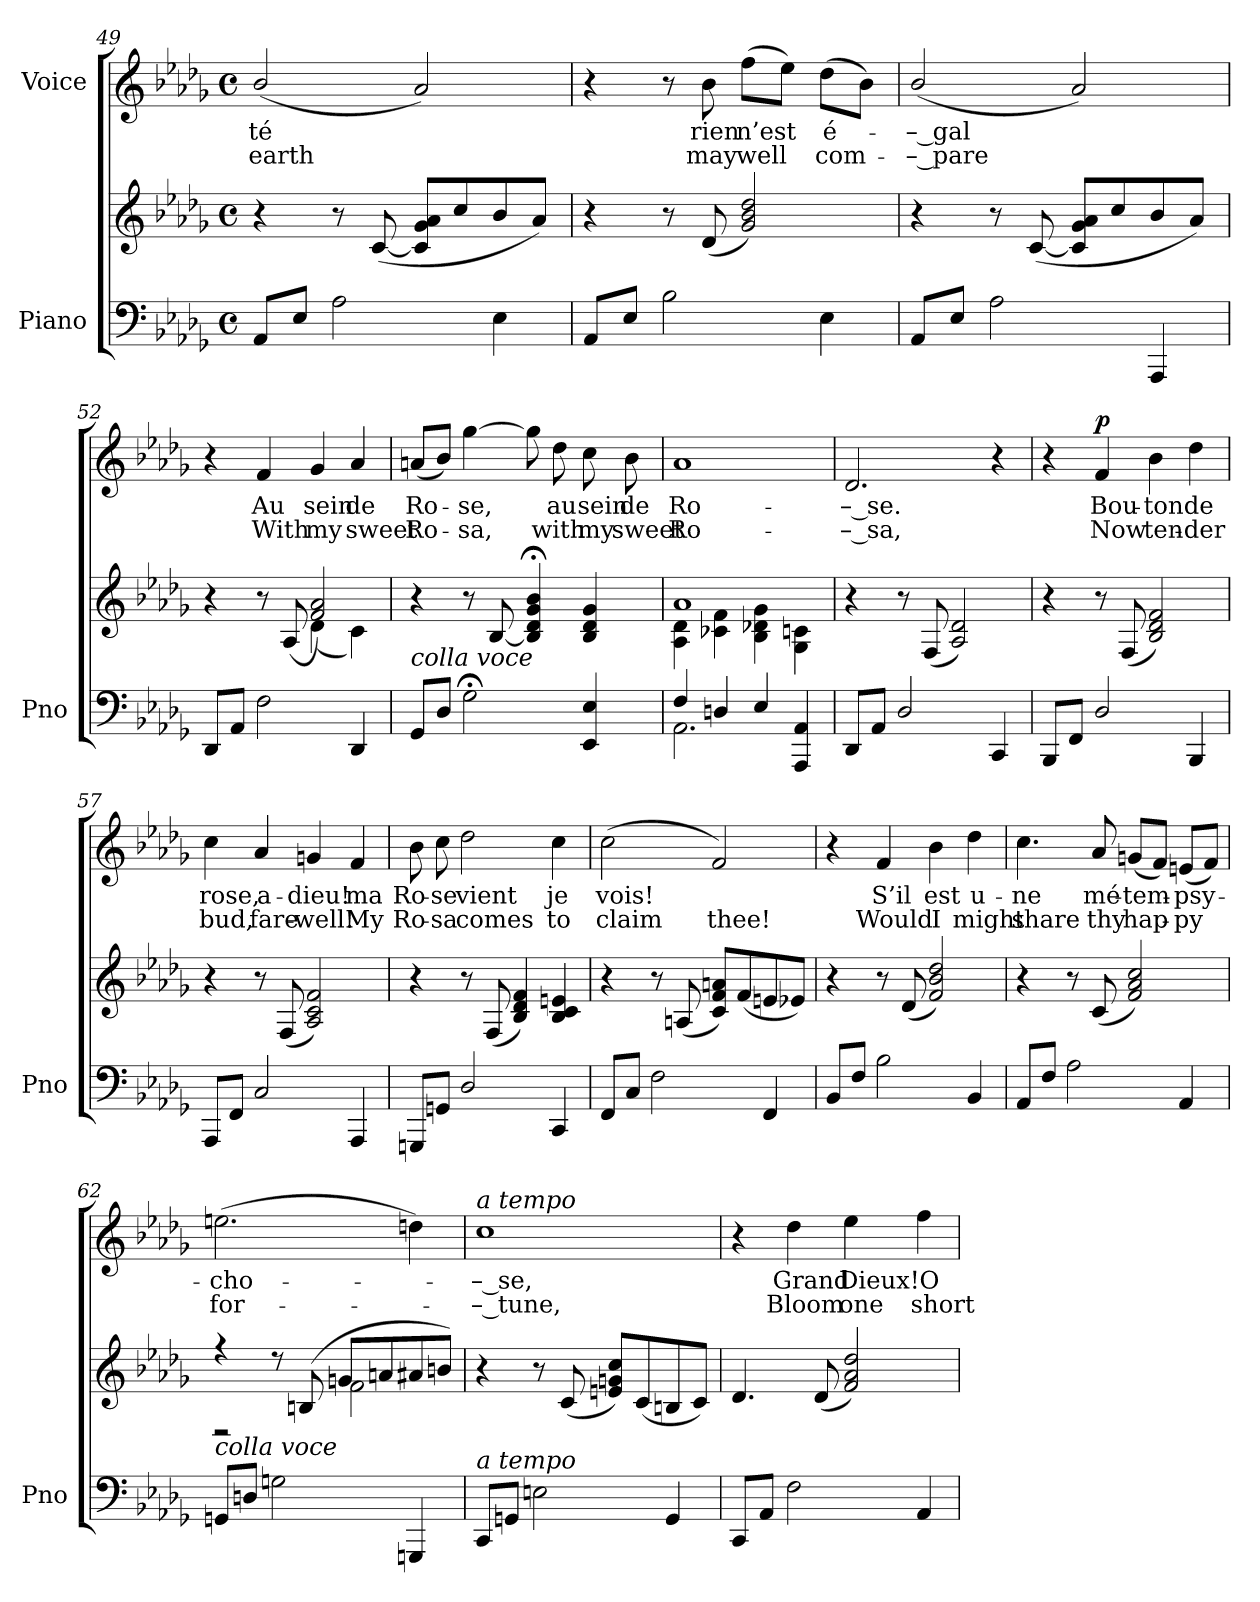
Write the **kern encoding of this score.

**kern	**kern	**kern	**text	**text	**dynam
*part2	*part2	*part1	*part1	*part1	*part1
*staff3	*staff2	*staff1	*staff1	*staff1	*staff1
*I"Piano	*	*I"Voice	*	*	*
*I'Pno	*	*	*	*	*
*clefF4	*clefG2	*clefG2	*	*	*
*k[b-e-a-d-g-]	*k[b-e-a-d-g-]	*k[b-e-a-d-g-]	*	*	*
*M4/4	*M4/4	*M4/4	*	*	*
*met(c)	*met(c)	*met(c)	*	*	*
=49	=49	=49	=49	=49	=49
8AA-/L	4r	(<2b-/	-té	-earth	.
8E-/J	.	.	.	.	.
2A-\	8r	.	.	.	.
.	(>[8c/	.	.	.	.
.	8c/] 8g-/ 8a-/L	2a-/)	.	.	.
.	8cc/	.	.	.	.
4E-\	8b-/	.	.	.	.
.	8a-/J)	.	.	.	.
=50	=50	=50	=50	=50	=50
8AA-/L	4r	4r	.	.	.
8E-/J	.	.	.	.	.
2B-\	8r	8r	.	.	.
.	(8d-/	8b-\	rien	may	.
.	2g-/ 2b-/ 2dd-/)	(8ff\L	n’est	well	.
.	.	8ee-\J)	.	.	.
4E-\	.	(8dd-\L	é-	com-	.
.	.	8b-\J)	.	.	.
=51	=51	=51	=51	=51	=51
8AA-/L	4r	(2b-/	-– gal	-– pare	.
8E-/J	.	.	.	.	.
2A-\	8r	.	.	.	.
.	(>[8c/	.	.	.	.
.	8c/] 8g-/ 8a-/L	2a-/)	.	.	.
.	8cc/	.	.	.	.
4AAA-/	8b-/	.	.	.	.
.	8a-/J)	.	.	.	.
=52	=52	=52	=52	=52	=52
*	*^	*	*	*	*
8DD-/L	4r	2ryy	4r	.	.	.
8AA-/J	.	.	.	.	.	.
2F\	8r	.	4f/	Au	With	.
.	(>8A-/	.	.	.	.	.
.	2f/ 2a-/)	(4d-\	4g-/	sein	my	.
4DD-/	.	4c\)	4a-/	de	sweet	.
=53	=53	=53	=53	=53	=53	=53
!LO:TX:i:t=colla voce	!	!	!	!	!	!
*	*v	*v	*	*	*	*
8GG-/L	4r	(8an/L	Ro-	Ro-	.
8D-/J	.	8b-/J)	.	.	.
2G-;<\	8r	[4gg-\	-se,	-sa,	.
.	[8B-/	.	.	.	.
.	4B-/];< 4d-/;< 4g-/;< 4b-/;<	8gg-\]	.	.	.
.	.	8dd-\	au	with	.
4EE-/ 4E-/	4B-/ 4d-/ 4g-/	8cc\	sein	my	.
.	.	8b-\	de	sweet	.
=54	=54	=54	=54	=54	=54
*^	*^	*	*	*	*
4F/	2.AA-\	1a-	4A-\ 4d-\	1a-	Ro-	Ro-	.
4Dn/	.	.	4c-X\ 4f\	.	.	.	.
4E-/	.	.	4B-\ 4d-X\ 4g-\	.	.	.	.
4AAA-/ 4AA-/	4ryy	.	4G-\ 4cn\	.	.	.	.
*v	*v	*	*	*	*	*	*
*	*v	*v	*	*	*	*
=55	=55	=55	=55	=55	=55
8DD-/L	4r	2.d-/	-– se.	-– sa,	.
8AA-/J	.	.	.	.	.
2D-/	8r	.	.	.	.
.	(8F/	.	.	.	.
.	2A-/ 2d-/)	.	.	.	.
4CC/	.	4r	.	.	.
=56	=56	=56	=56	=56	=56
8BBB-/L	4r	4r	.	.	.
8FF/J	.	.	.	.	.
!	!	!	!	!	!LO:DY:a
2D-/	8r	4f/	Bou-	Now	p
.	(8F/	.	.	.	.
.	2B-/ 2d-/ 2f/)	4b-\	-ton	ten-	.
4BBB-/	.	4dd-\	de	-der	.
=57	=57	=57	=57	=57	=57
8AAA-/L	4r	4cc\	rose,	bud,	.
8FF/J	.	.	.	.	.
2C/	8r	4a-/	a-	fare-	.
.	(8F/	.	.	.	.
.	2A-/ 2c/ 2f/)	4gn/	-dieu!	-well!	.
4AAA-/	.	4f/	ma	My	.
=58	=58	=58	=58	=58	=58
8GGGn/L	4r	8b-\	Ro-	Ro-	.
8GGn/J	.	8cc\	-se	-sa	.
2D-/	8r	2dd-\	vient	comes	.
.	(8F/	.	.	.	.
.	4B-/ 4d-/ 4f/)	.	.	.	.
4CC/	4B-/ 4c/ 4en/	4cc\	je	to	.
=59	=59	=59	=59	=59	=59
8FF/L	4r	(2cc\	vois!	claim	.
8C/J	.	.	.	.	.
2F\	8r	.	.	.	.
.	(>8An/	.	.	.	.
.	8c/ 8f/ 8an/L)	2f/)	.	thee!	.
.	(8f/	.	.	.	.
4FF/	8en/	.	.	.	.
.	8e-X/J)	.	.	.	.
=60	=60	=60	=60	=60	=60
8BB-/L	4r	4r	.	.	.
8F/J	.	.	.	.	.
2B-\	8r	4f/	S’il	Would	.
.	(8d-/	.	.	.	.
.	2f/ 2b-/ 2dd-/)	4b-\	est	I	.
4BB-/	.	4dd-\	u-	might	.
=61	=61	=61	=61	=61	=61
8AA-/L	4r	4.cc\	-ne	share	.
8F/J	.	.	.	.	.
2A-\	8r	.	.	.	.
.	(8c/	8a-/	mé-	thy	.
.	2f/ 2a-/ 2cc/)	(8gn/L	-tem-	hap-	.
.	.	8f/J)	.	.	.
4AA-/	.	(8en/L	-psy-	-py	.
.	.	8f/J)	.	.	.
=62	=62	=62	=62	=62	=62
*	*^	*	*	*	*
!LO:TX:i:t=colla voce	!	!	!	!	!	!
8GGn/L	4r	2r	(2.een\	-cho-	for-	.
8Dn/J	.	.	.	.	.	.
2Gn\	8r	.	.	.	.	.
.	(8Bn/	.	.	.	.	.
.	8gn/L	2f\	.	.	.	.
.	8an/	.	.	.	.	.
4GGGn/	8a#X/	.	4ddn\)	.	.	.
.	8bn/J)	.	.	.	.	.
*	*v	*v	*	*	*	*
=63	=63	=63	=63	=63	=63
!	!	!LO:TX:i:t=a tempo	!	!	!
!LO:TX:i:t=a tempo	!	!	!	!	!
8CC/L	4r	1cc	-– se,	-– tune,	.
8GGn/J	.	.	.	.	.
2En\	8r	.	.	.	.
.	(8c/	.	.	.	.
.	8en/ 8gn/ 8cc/L)	.	.	.	.
.	(8c/	.	.	.	.
4GG/	8Bn/	.	.	.	.
.	8c/J)	.	.	.	.
=64	=64	=64	=64	=64	=64
8CC/L	4.d-/	4r	.	.	.
8AA-/J	.	.	.	.	.
2F\	.	4dd-\	Grand	Bloom	.
.	(8d-/	.	.	.	.
.	2f/ 2a-/ 2dd-/)	4ee-\	Dieux!	one	.
4AA-/	.	4ff\	O	short	.
=	=	=	=	=	=
*-	*-	*-	*-	*-	*-
